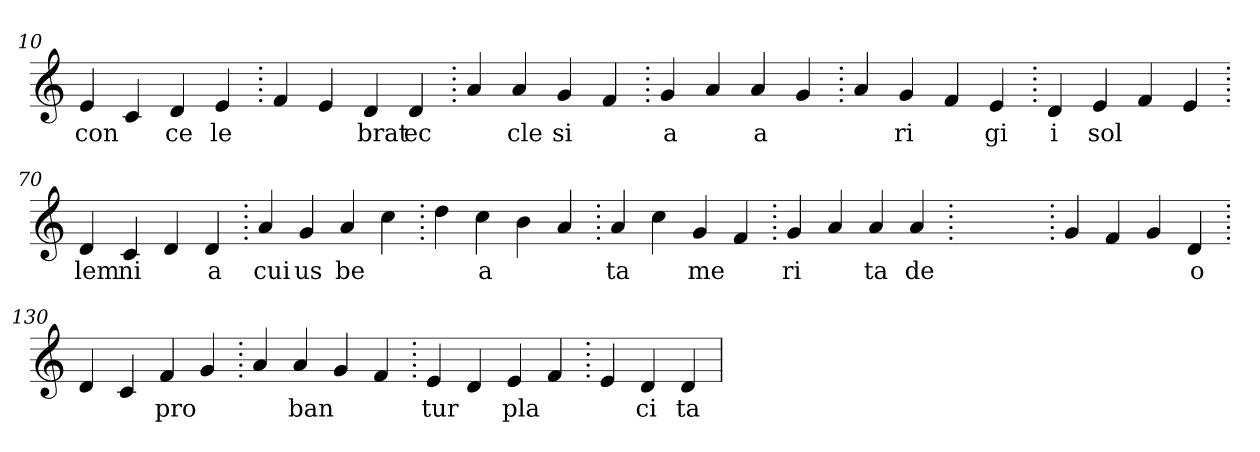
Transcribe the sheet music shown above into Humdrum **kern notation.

**kern	**text
*part1	*part1
*staff1	*staff1
*clefG2	*
=10.	=10.
4e	con
4c	.
4d	ce
4e	le
=20.	=20.
4f	.
4e	.
4d	brat
4d	ec
=30.	=30.
4a	.
4a	cle
4g	si
4f	.
=40.	=40.
4g	a
4a	.
4a	a
4g	.
=50.	=50.
4a	.
4g	ri
4f	.
4e	gi
=60.	=60.
4d	i
4e	sol
4f	.
4e	.
=70.	=70.
4d	lem
4c	ni
4d	.
4d	a
=80.	=80.
4a	cui
4g	us
4a	be
4cc	.
=90.	=90.
4dd	.
4cc	a
4b	.
4a	.
=100.	=100.
4a	ta
4cc	.
4g	me
4f	.
=110.	=110.
4g	ri
4a	.
4a	ta
4a	de
=120.	=120.
1ryy	.
=120.	=120.
4g	.
4f	.
4g	.
4d	o
=130.	=130.
4d	.
4c	.
4f	pro
4g	.
=140.	=140.
4a	.
4a	ban
4g	.
4f	.
=150.	=150.
4e	tur
4d	.
4e	pla
4f	.
=160.	=160.
4e	.
4d	ci
4d	ta
=	=
*-	*-
